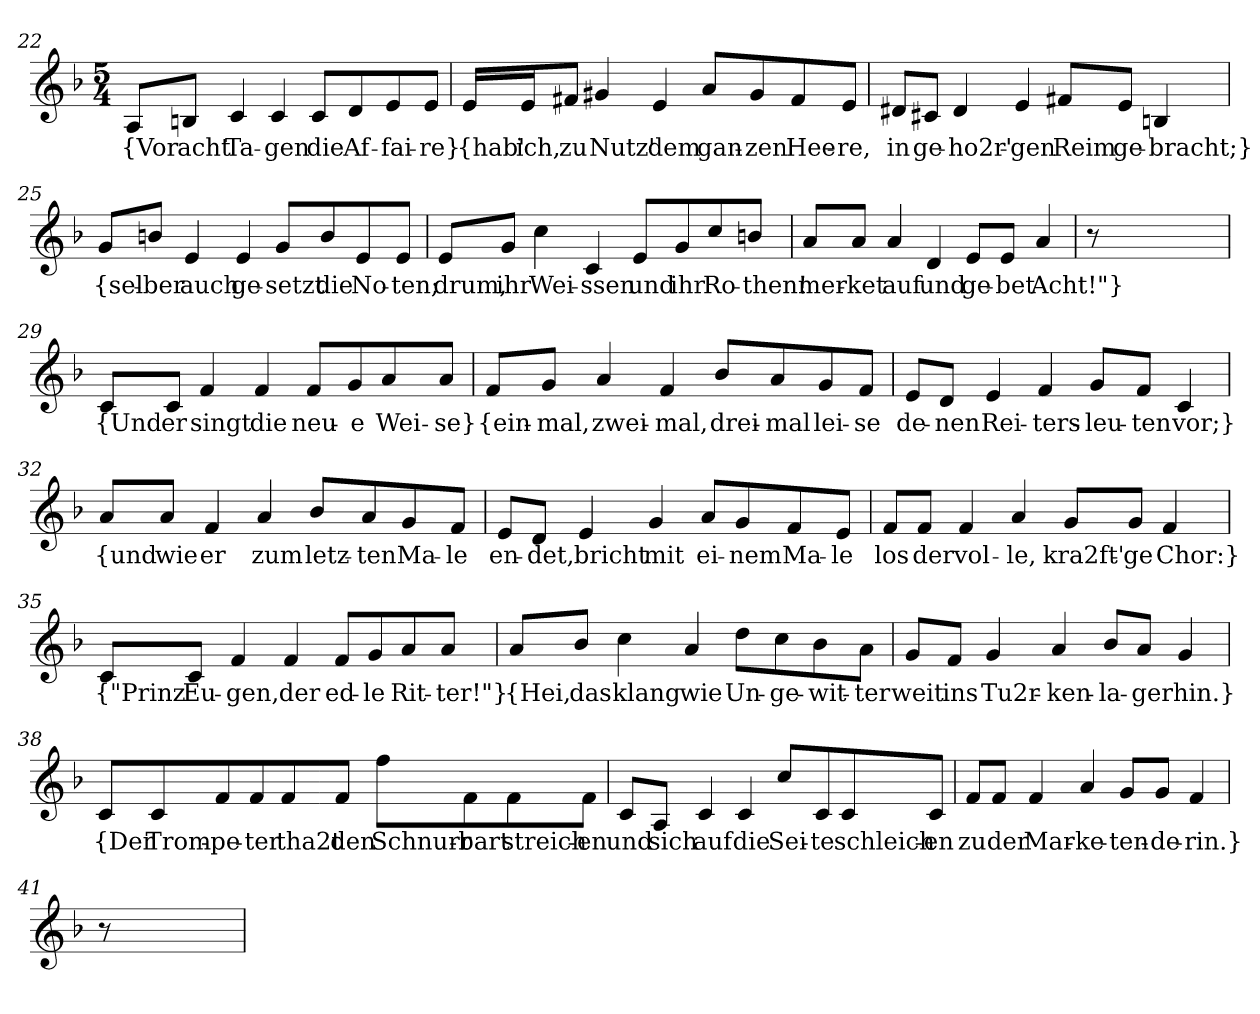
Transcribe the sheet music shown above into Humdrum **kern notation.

**kern	**text
*part1	*part1
*staff1	*staff1
!!LO:LB:g=z
*clefG2	*
*k[b-]	*
*M5/4	*
=22	=22
!	!LO:LY:b
8A/L	{Vor
!	!LO:LY:b
8Bn/J	acht
!	!LO:LY:b
4c/	Ta-
!	!LO:LY:b
4c/	-gen
!	!LO:LY:b
8c/L	die
!	!LO:LY:b
8d/	Af-
!	!LO:LY:b
8e/	-fai-
!	!LO:LY:b
8e/J	-re}
=23	=23
!	!LO:LY:b
16e/LL	{hab'
!	!LO:LY:b
16e/J	ich,
!	!LO:LY:b
8f#X/J	zu
!	!LO:LY:b
4g#X/	Nutz'
!	!LO:LY:b
4e/	dem
!	!LO:LY:b
8a/L	gan-
!	!LO:LY:b
8g#/	-zen
!	!LO:LY:b
8f#/	Hee-
!	!LO:LY:b
8e/J	-re,
!!LO:PB:g=z
=24	=24
!	!LO:LY:b
8d#X/L	in
!	!LO:LY:b
8c#X/J	ge-
!	!LO:LY:b
4d#/	-ho2r'-
!	!LO:LY:b
4e/	-gen
!	!LO:LY:b
8f#X/L	Reim
!	!LO:LY:b
8e/J	ge-
!	!LO:LY:b
4Bn/	-bracht;}
=25	=25
!	!LO:LY:b
8g/L	{sel-
!	!LO:LY:b
8bn/J	-ber
!	!LO:LY:b
4e/	auch
!	!LO:LY:b
4e/	ge-
!	!LO:LY:b
8g/L	-setzt
!	!LO:LY:b
8b/	die
!	!LO:LY:b
8e/	No-
!	!LO:LY:b
8e/J	-ten;
!!LO:LB:g=z
=26	=26
!	!LO:LY:b
8e/L	drum,
!	!LO:LY:b
8g/J	ihr
!	!LO:LY:b
4cc\	Wei-
!	!LO:LY:b
4c/	-ssen
!	!LO:LY:b
8e/L	und
!	!LO:LY:b
8g/	ihr
!	!LO:LY:b
8cc/	Ro-
!	!LO:LY:b
8bn/J	-then!
=27	=27
!	!LO:LY:b
8a/L	mer-
!	!LO:LY:b
8a/J	-ket
!	!LO:LY:b
4a/	auf
!	!LO:LY:b
4d/	und
!	!LO:LY:b
8e/L	ge-
!	!LO:LY:b
8e/J	-bet
!	!LO:LY:b
4a/	Acht!"}
=28	=28
8r	.
1ryy	.
8ryy	.
!!LO:LB:g=z
=29	=29
!	!LO:LY:b
8c/L	{Und
!	!LO:LY:b
8c/J	er
!	!LO:LY:b
4f/	singt
!	!LO:LY:b
4f/	die
!	!LO:LY:b
8f/L	neu-
!	!LO:LY:b
8g/	-e
!	!LO:LY:b
8a/	Wei-
!	!LO:LY:b
8a/J	-se}
=30	=30
!	!LO:LY:b
8f/L	{ein-
!	!LO:LY:b
8g/J	-mal,
!	!LO:LY:b
4a/	zwei-
!	!LO:LY:b
4f/	-mal,
!	!LO:LY:b
8b-/L	drei-
!	!LO:LY:b
8a/	-mal
!	!LO:LY:b
8g/	lei-
!	!LO:LY:b
8f/J	-se
!!LO:LB:g=z
=31	=31
!	!LO:LY:b
8e/L	de-
!	!LO:LY:b
8d/J	-nen
!	!LO:LY:b
4e/	Rei-
!	!LO:LY:b
4f/	-ters-
!	!LO:LY:b
8g/L	-leu-
!	!LO:LY:b
8f/J	-ten
!	!LO:LY:b
4c/	vor;}
=32	=32
!	!LO:LY:b
8a/L	{und
!	!LO:LY:b
8a/J	wie
!	!LO:LY:b
4f/	er
!	!LO:LY:b
4a/	zum
!	!LO:LY:b
8b-/L	letz-
!	!LO:LY:b
8a/	-ten
!	!LO:LY:b
8g/	Ma-
!	!LO:LY:b
8f/J	-le
!!LO:LB:g=z
=33	=33
!	!LO:LY:b
8e/L	en-
!	!LO:LY:b
8d/J	-det,
!	!LO:LY:b
4e/	bricht
!	!LO:LY:b
4g/	mit
!	!LO:LY:b
8a/L	ei-
!	!LO:LY:b
8g/	-nem
!	!LO:LY:b
8f/	Ma-
!	!LO:LY:b
8e/J	-le
=34	=34
!	!LO:LY:b
8f/L	los
!	!LO:LY:b
8f/J	der
!	!LO:LY:b
4f/	vol-
!	!LO:LY:b
4a/	-le,
!	!LO:LY:b
8g/L	kra2ft'-
!	!LO:LY:b
8g/J	-ge
!	!LO:LY:b
4f/	Chor:}
!!LO:LB:g=z
=35	=35
!	!LO:LY:b
8c/L	{"Prinz
!	!LO:LY:b
8c/J	Eu-
!	!LO:LY:b
4f/	-gen,
!	!LO:LY:b
4f/	der
!	!LO:LY:b
8f/L	ed-
!	!LO:LY:b
8g/	-le
!	!LO:LY:b
8a/	Rit-
!	!LO:LY:b
8a/J	-ter!"}
=36	=36
!	!LO:LY:b
8a/L	{Hei,
!	!LO:LY:b
8b-/J	das
!	!LO:LY:b
4cc\	klang
!	!LO:LY:b
4a/	wie
!	!LO:LY:b
8dd\L	Un-
!	!LO:LY:b
8cc\	-ge-
!	!LO:LY:b
8b-\	-wit-
!	!LO:LY:b
8a\J	-ter
!!LO:LB:g=z
=37	=37
!	!LO:LY:b
8g/L	weit
!	!LO:LY:b
8f/J	ins
!	!LO:LY:b
4g/	Tu2r-
!	!LO:LY:b
4a/	-ken-
!	!LO:LY:b
8b-/L	-la-
!	!LO:LY:b
8a/J	-ger
!	!LO:LY:b
4g/	hin.}
=38	=38
!	!LO:LY:b
8c/L	{Der
!	!LO:LY:b
8c/	Trom-
!	!LO:LY:b
8f/	-pe-
!	!LO:LY:b
8f/	-ter
!	!LO:LY:b
8f/	tha2t
!	!LO:LY:b
8f/J	den
!	!LO:LY:b
8ff\L	Schnurr-
!	!LO:LY:b
8f\	-bart
!	!LO:LY:b
8f\	streich-
!	!LO:LY:b
8f\J	-en
!!LO:LB:g=z
=39	=39
!	!LO:LY:b
8c/L	und
!	!LO:LY:b
8A/J	sich
!	!LO:LY:b
4c/	auf
!	!LO:LY:b
4c/	die
!	!LO:LY:b
8cc/L	Sei-
!	!LO:LY:b
8c/	-te
!	!LO:LY:b
8c/	schleich-
!	!LO:LY:b
8c/J	-en
=40	=40
!	!LO:LY:b
8f/L	zu
!	!LO:LY:b
8f/J	der
!	!LO:LY:b
4f/	Mar-
!	!LO:LY:b
4a/	-ke-
!	!LO:LY:b
8g/L	-ten-
!	!LO:LY:b
8g/J	-de-
!	!LO:LY:b
4f/	-rin.}
=41	=41
8r	.
1ryy	.
8ryy	.
=	=
*-	*-
